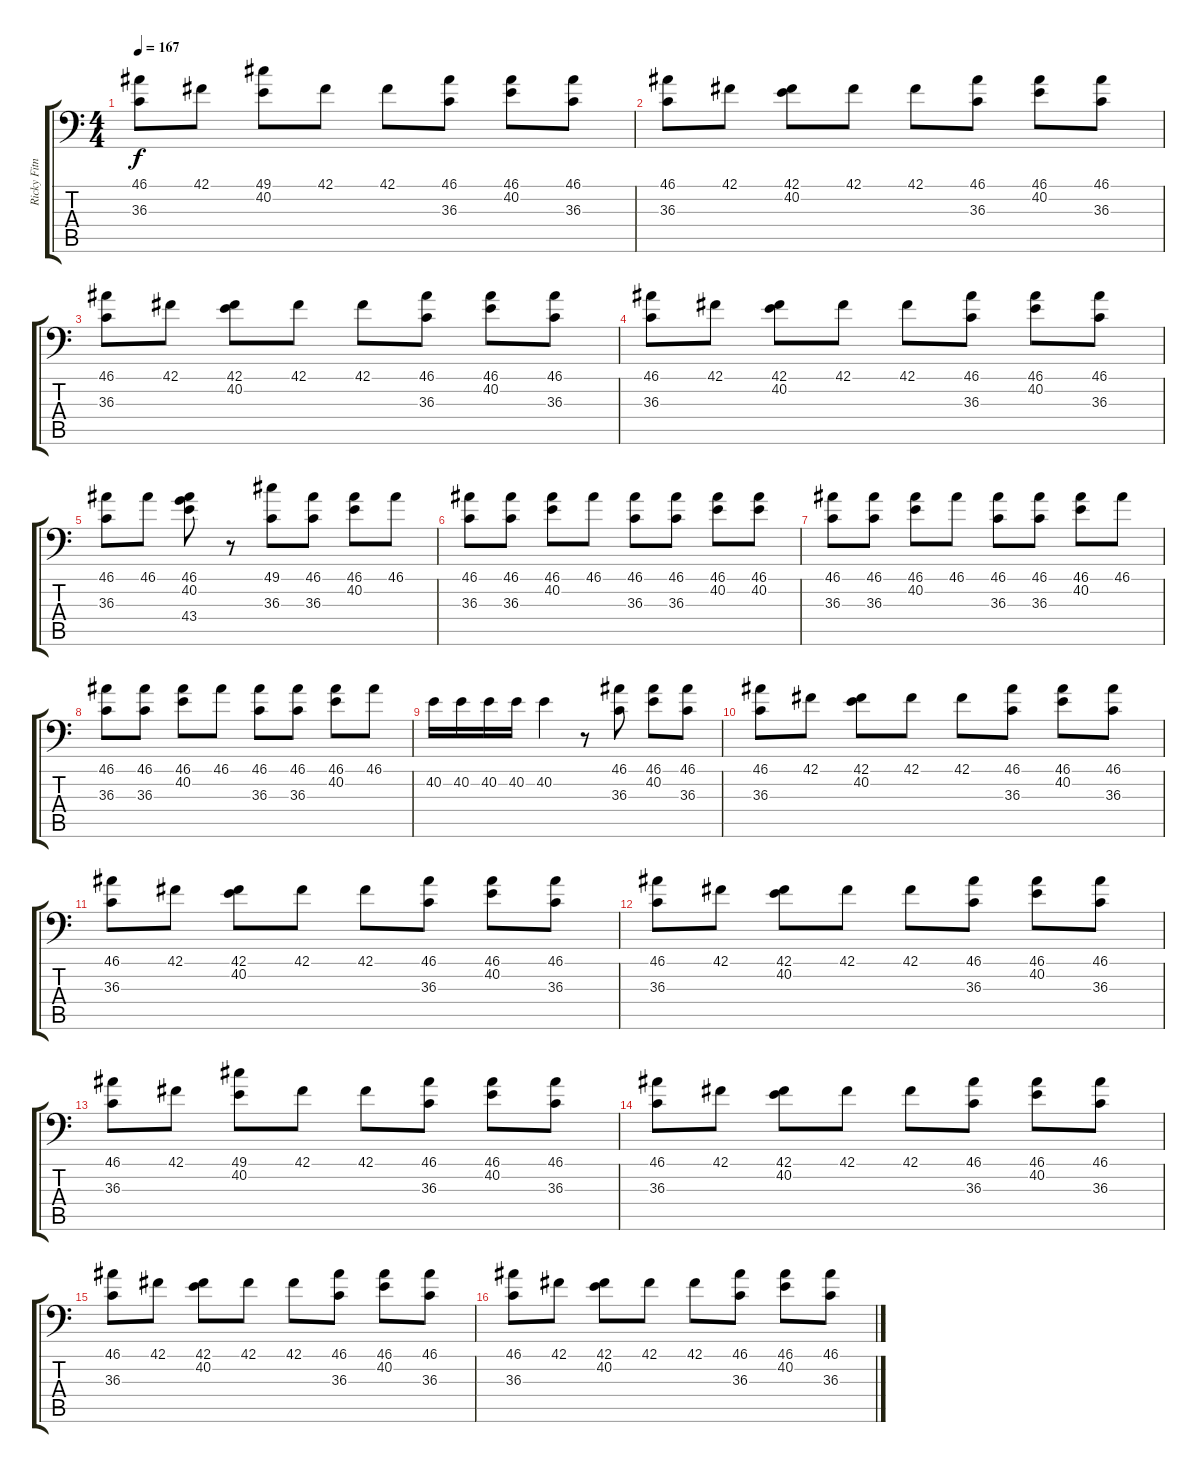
\track ("Ricky Fitness" "Ricky Fitn") {instrument acousticgrandpiano}
\staff {score tabs}
\tuning (C-1 C-1 C-1 C-1 C-1 C-1) {hide}
\ts (4 4)
\tempo 167
\clef f4
\ks c
(46.1 36.3).8{dy f} 42.1.8 (49.1 40.2).8 42.1.8 42.1.8 (46.1 36.3).8 (46.1 40.2).8 (46.1 36.3).8 |
(46.1 36.3).8 42.1.8 (42.1 40.2).8 42.1.8 42.1.8 (46.1 36.3).8 (46.1 40.2).8 (46.1 36.3).8 |
(46.1 36.3).8 42.1.8 (42.1 40.2).8 42.1.8 42.1.8 (46.1 36.3).8 (46.1 40.2).8 (46.1 36.3).8 |
(46.1 36.3).8 42.1.8 (42.1 40.2).8 42.1.8 42.1.8 (46.1 36.3).8 (46.1 40.2).8 (46.1 36.3).8 |
(46.1 36.3).8 46.1.8 (46.1 40.2 43.4).8 r.8 (49.1 36.3).8 (46.1 36.3).8 (46.1 40.2).8 46.1.8 |
(46.1 36.3).8 (46.1 36.3).8 (46.1 40.2).8 46.1.8 (46.1 36.3).8 (46.1 36.3).8 (46.1 40.2).8 (46.1 40.2).8 |
(46.1 36.3).8 (46.1 36.3).8 (46.1 40.2).8 46.1.8 (46.1 36.3).8 (46.1 36.3).8 (46.1 40.2).8 46.1.8 |
(46.1 36.3).8 (46.1 36.3).8 (46.1 40.2).8 46.1.8 (46.1 36.3).8 (46.1 36.3).8 (46.1 40.2).8 46.1.8 |
40.2.16 40.2.16 40.2.16 40.2.16 40.2.4 r.8 (46.1 36.3).8 (46.1 40.2).8 (46.1 36.3).8 |
(46.1 36.3).8 42.1.8 (42.1 40.2).8 42.1.8 42.1.8 (46.1 36.3).8 (46.1 40.2).8 (46.1 36.3).8 |
(46.1 36.3).8 42.1.8 (42.1 40.2).8 42.1.8 42.1.8 (46.1 36.3).8 (46.1 40.2).8 (46.1 36.3).8 |
(46.1 36.3).8 42.1.8 (42.1 40.2).8 42.1.8 42.1.8 (46.1 36.3).8 (46.1 40.2).8 (46.1 36.3).8 |
(46.1 36.3).8 42.1.8 (49.1 40.2).8 42.1.8 42.1.8 (46.1 36.3).8 (46.1 40.2).8 (46.1 36.3).8 |
(46.1 36.3).8 42.1.8 (42.1 40.2).8 42.1.8 42.1.8 (46.1 36.3).8 (46.1 40.2).8 (46.1 36.3).8 |
(46.1 36.3).8 42.1.8 (42.1 40.2).8 42.1.8 42.1.8 (46.1 36.3).8 (46.1 40.2).8 (46.1 36.3).8 |
(46.1 36.3).8 42.1.8 (42.1 40.2).8 42.1.8 42.1.8 (46.1 36.3).8 (46.1 40.2).8 (46.1 36.3).8
